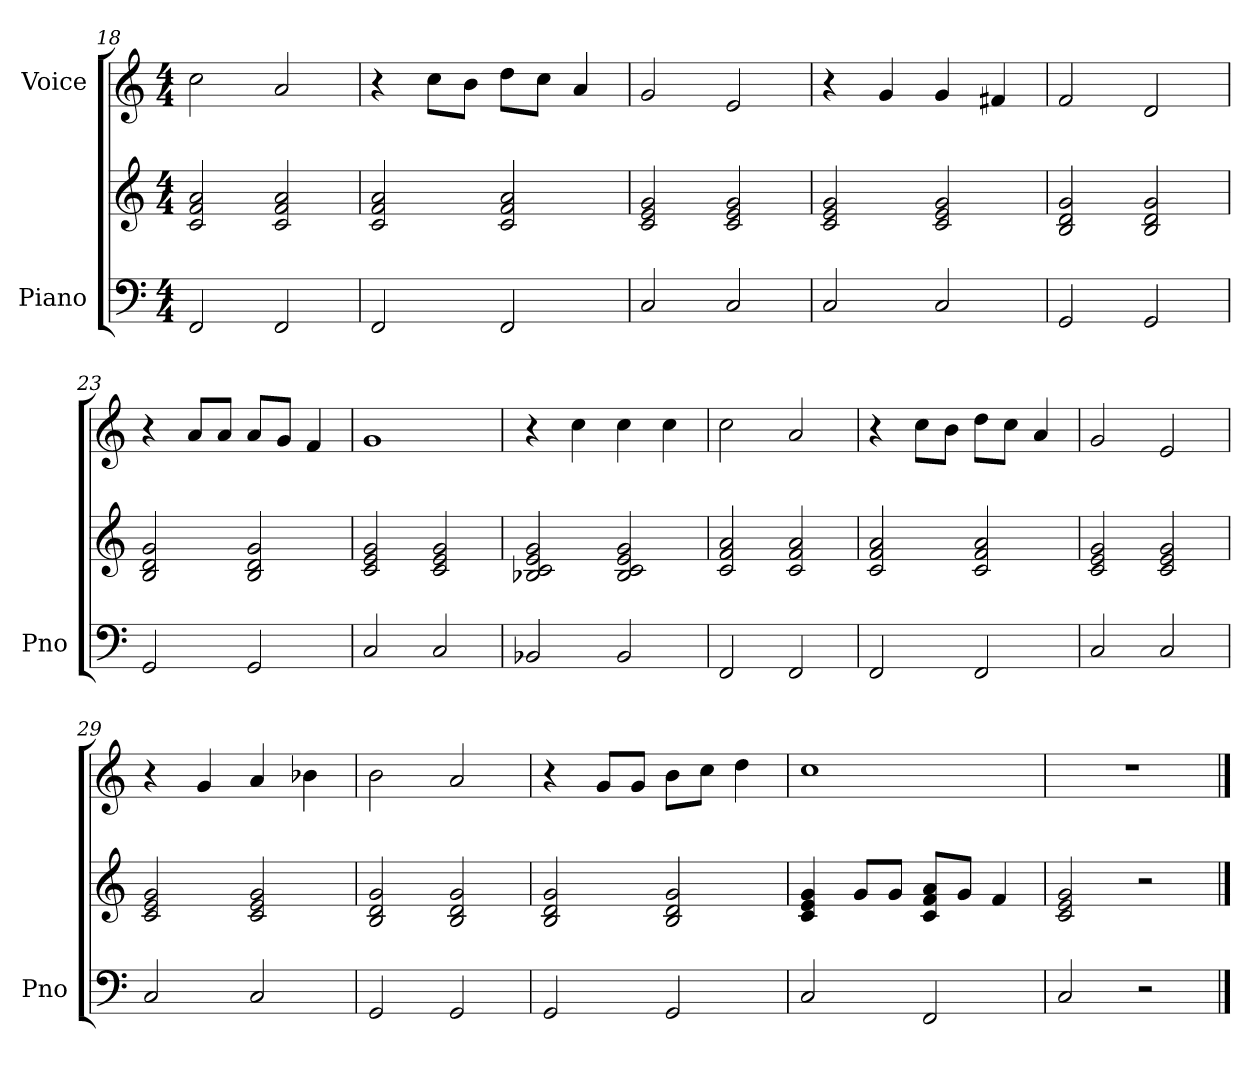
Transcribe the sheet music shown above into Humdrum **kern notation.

**kern	**kern	**kern
*part2	*part2	*part1
*staff3	*staff2	*staff1
*I"Piano	*	*I"Voice
*I'Pno	*	*
*clefF4	*clefG2	*clefG2
*k[]	*k[]	*k[]
*M4/4	*M4/4	*M4/4
=18	=18	=18
2FF/	2c/ 2f/ 2a/	2cc\
2FF/	2c/ 2f/ 2a/	2a/
!!LO:LB:g=z
=19	=19	=19
2FF/	2c/ 2f/ 2a/	4r
.	.	8cc\L
.	.	8b\J
2FF/	2c/ 2f/ 2a/	8dd\L
.	.	8cc\J
.	.	4a/
=20	=20	=20
2C/	2c/ 2e/ 2g/	2g/
2C/	2c/ 2e/ 2g/	2e/
=21	=21	=21
2C/	2c/ 2e/ 2g/	4r
.	.	4g/
2C/	2c/ 2e/ 2g/	4g/
.	.	4f#X/
=22	=22	=22
2GG/	2B/ 2d/ 2g/	2f/
2GG/	2B/ 2d/ 2g/	2d/
=23	=23	=23
2GG/	2B/ 2d/ 2g/	4r
.	.	8a/L
.	.	8a/J
2GG/	2B/ 2d/ 2g/	8a/L
.	.	8g/J
.	.	4f/
=24	=24	=24
2C/	2c/ 2e/ 2g/	1g
2C/	2c/ 2e/ 2g/	.
=25	=25	=25
2BB-X/	2B-X/ 2c/ 2e/ 2g/	4r
.	.	4cc\
2BB-/	2B-/ 2c/ 2e/ 2g/	4cc\
.	.	4cc\
=26	=26	=26
2FF/	2c/ 2f/ 2a/	2cc\
2FF/	2c/ 2f/ 2a/	2a/
=27	=27	=27
2FF/	2c/ 2f/ 2a/	4r
.	.	8cc\L
.	.	8b\J
2FF/	2c/ 2f/ 2a/	8dd\L
.	.	8cc\J
.	.	4a/
=28	=28	=28
2C/	2c/ 2e/ 2g/	2g/
2C/	2c/ 2e/ 2g/	2e/
!!LO:LB:g=z
=29	=29	=29
2C/	2c/ 2e/ 2g/	4r
.	.	4g/
2C/	2c/ 2e/ 2g/	4a/
.	.	4b-X\
=30	=30	=30
2GG/	2B/ 2d/ 2g/	2b\
2GG/	2B/ 2d/ 2g/	2a/
=31	=31	=31
2GG/	2B/ 2d/ 2g/	4r
.	.	8g/L
.	.	8g/J
2GG/	2B/ 2d/ 2g/	8b\L
.	.	8cc\J
.	.	4dd\
=32	=32	=32
2C/	4c/ 4e/ 4g/	1cc
.	8g/L	.
.	8g/J	.
2FF/	8c/ 8f/ 8a/L	.
.	8g/J	.
.	4f/	.
=33	=33	=33
2C/	2c/ 2e/ 2g/	1r
2r	2r	.
==	==	==
*-	*-	*-
